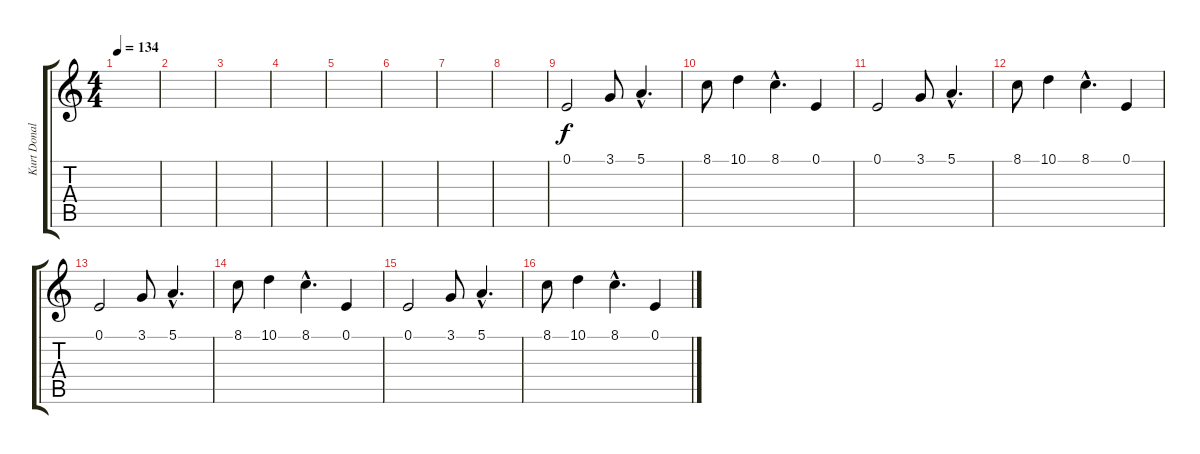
\track ("Kurt Donald Cobain (Voix)" "Kurt Donal") {instrument trumpet}
\staff {score tabs}
\tuning (E4 B3 G3 D3 A2 E2) {hide}
\ts (4 4)
\tempo 134
\clef g2
\ks c
|
|
|
|
|
|
|
|
0.1.2 3.1.8 5.1{hac}.4{d} |
8.1.8 10.1.4 8.1{hac}.4{d} 0.1.4 |
0.1.2 3.1.8 5.1{hac}.4{d} |
8.1.8 10.1.4 8.1{hac}.4{d} 0.1.4 |
0.1.2 3.1.8 5.1{hac}.4{d} |
8.1.8 10.1.4 8.1{hac}.4{d} 0.1.4 |
0.1.2 3.1.8 5.1{hac}.4{d} |
8.1.8 10.1.4 8.1{hac}.4{d} 0.1.4
